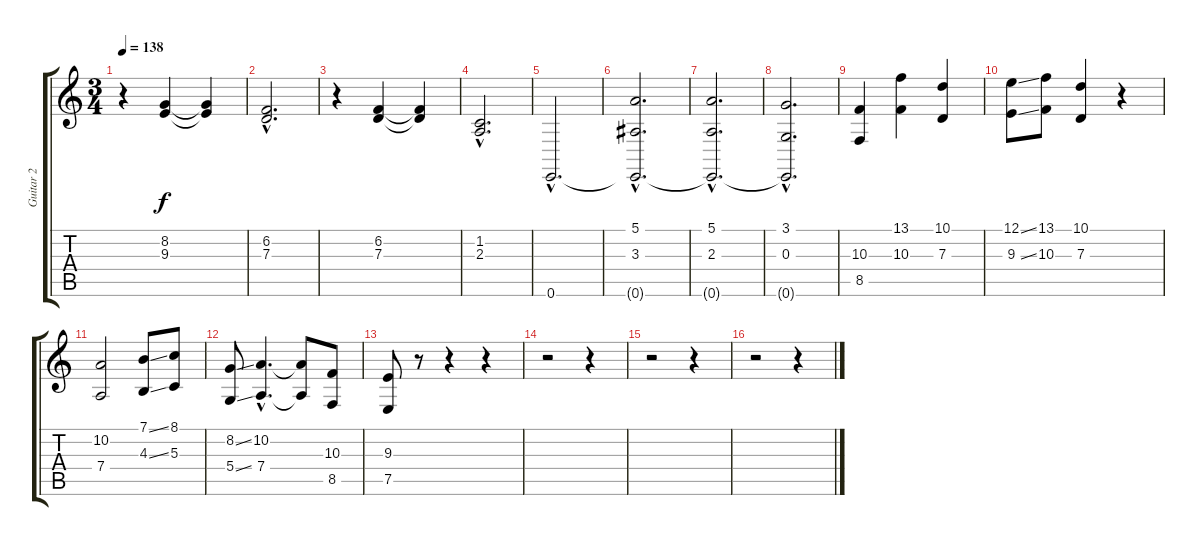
\track ("Guitar 2" "Guitar 2") {instrument stringensemble1}
\staff {score tabs}
\tuning (E4 B3 G3 D3 A2 E2) {hide}
\ts (3 4)
\tempo 138
\clef g2
\ks c
r.4{dy f} (8.2 9.3).4 (8.2{t} 9.3{t}).4 |
(6.2{hac} 7.3{hac}).2{d} |
r.4 (6.2 7.3).4 (6.2{t} 7.3{t}).4 |
(1.2{hac} 2.3{hac}).2{d} |
0.6{hac}.2{d} |
(5.1{hac} 3.3{hac} 0.6{hac t}).2{d} |
(5.1{hac} 2.3{hac} 0.6{hac t}).2{d} |
(3.1{hac} 0.3{hac} 0.6{hac t}).2{d} |
(10.3 8.5).4 (13.1 10.3).4 (10.1 7.3).4 |
(12.1{ss} 9.3{ss}).8 (13.1 10.3).8 (10.1 7.3).4 r.4 |
(10.2 7.4).2 (7.1{ss} 4.3{ss}).8 (8.1 5.3).8 |
(8.2{ss} 5.4{ss}).8 (10.2{hac} 7.4{hac}).4{d} (10.2{t} 7.4{t}).8 (10.3 8.5).8 |
(9.3 7.5).8 r.8 r.4 r.4 |
r.2 r.4 |
r.2 r.4 |
r.2 r.4
